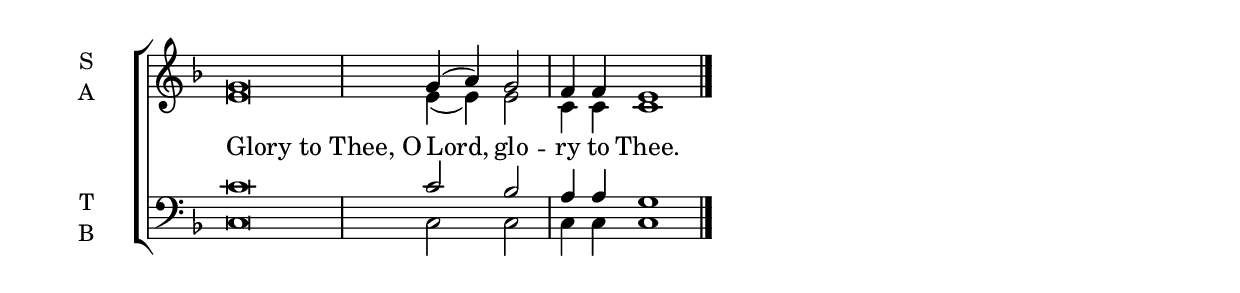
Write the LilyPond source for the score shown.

\version "2.18.2"

% Provide an easy way to group a bunch of text together on a breve
% http://lilypond.org/doc/v2.18/Documentation/notation/working-with-ancient-music_002d_002dscenarios-and-solutions
recite = \once \override LyricText.self-alignment-X = #-1


global = {
  \time 6/4 % Not used, Time_signature_engraver is removed from layout
  \key f \major
  \set Timing.defaultBarType = "" %% Only put bar lines where I say
}

lyricText = \lyricmode  { \recite"Glory to Thee, O"   Lord,    glo -- ry to Thee. }
soprano = \relative f'  {\global g\breve              g4( a)   g2     f4 f  e1 \bar "|."}
alto    = \relative g'  {\global e\breve              e4( e)   e2     c4 c  c1}
tenor   = \relative c'  {\global c\breve              c2       bes2   a4 a  g1}
bass    = \relative c   {\global c\breve              c2       c2     c4 c  c1}


\score {
  \new ChoirStaff <<
    \new Staff \with {
      midiInstrument = "choir aahs"
      instrumentName = \markup \center-column { S A }
    } <<
      \new Voice = "soprano" { \voiceOne \soprano }
      \new Voice = "alto" { \voiceTwo \alto }
    >>
    \new Lyrics \with {
      \override VerticalAxisGroup #'staff-affinity = #CENTER
    } \lyricsto "soprano" \lyricText

    \new Staff \with {
      midiInstrument = "choir aahs"
      instrumentName = \markup \center-column { T B }
      } <<
        \clef bass
        \new Voice = "tenor" { \voiceOne \tenor }
        \new Voice = "bass" { \voiceTwo \bass }
    >>
  >>
  \layout {
    \context {
      \Staff
      \remove "Time_signature_engraver"
    }
    \context {
      \Score
      \omit BarNumber
    }
  }
  \midi { \tempo 4 = 150
          \context {
            \Voice
            \remove "Dynamic_performer"
    }
  }
}
